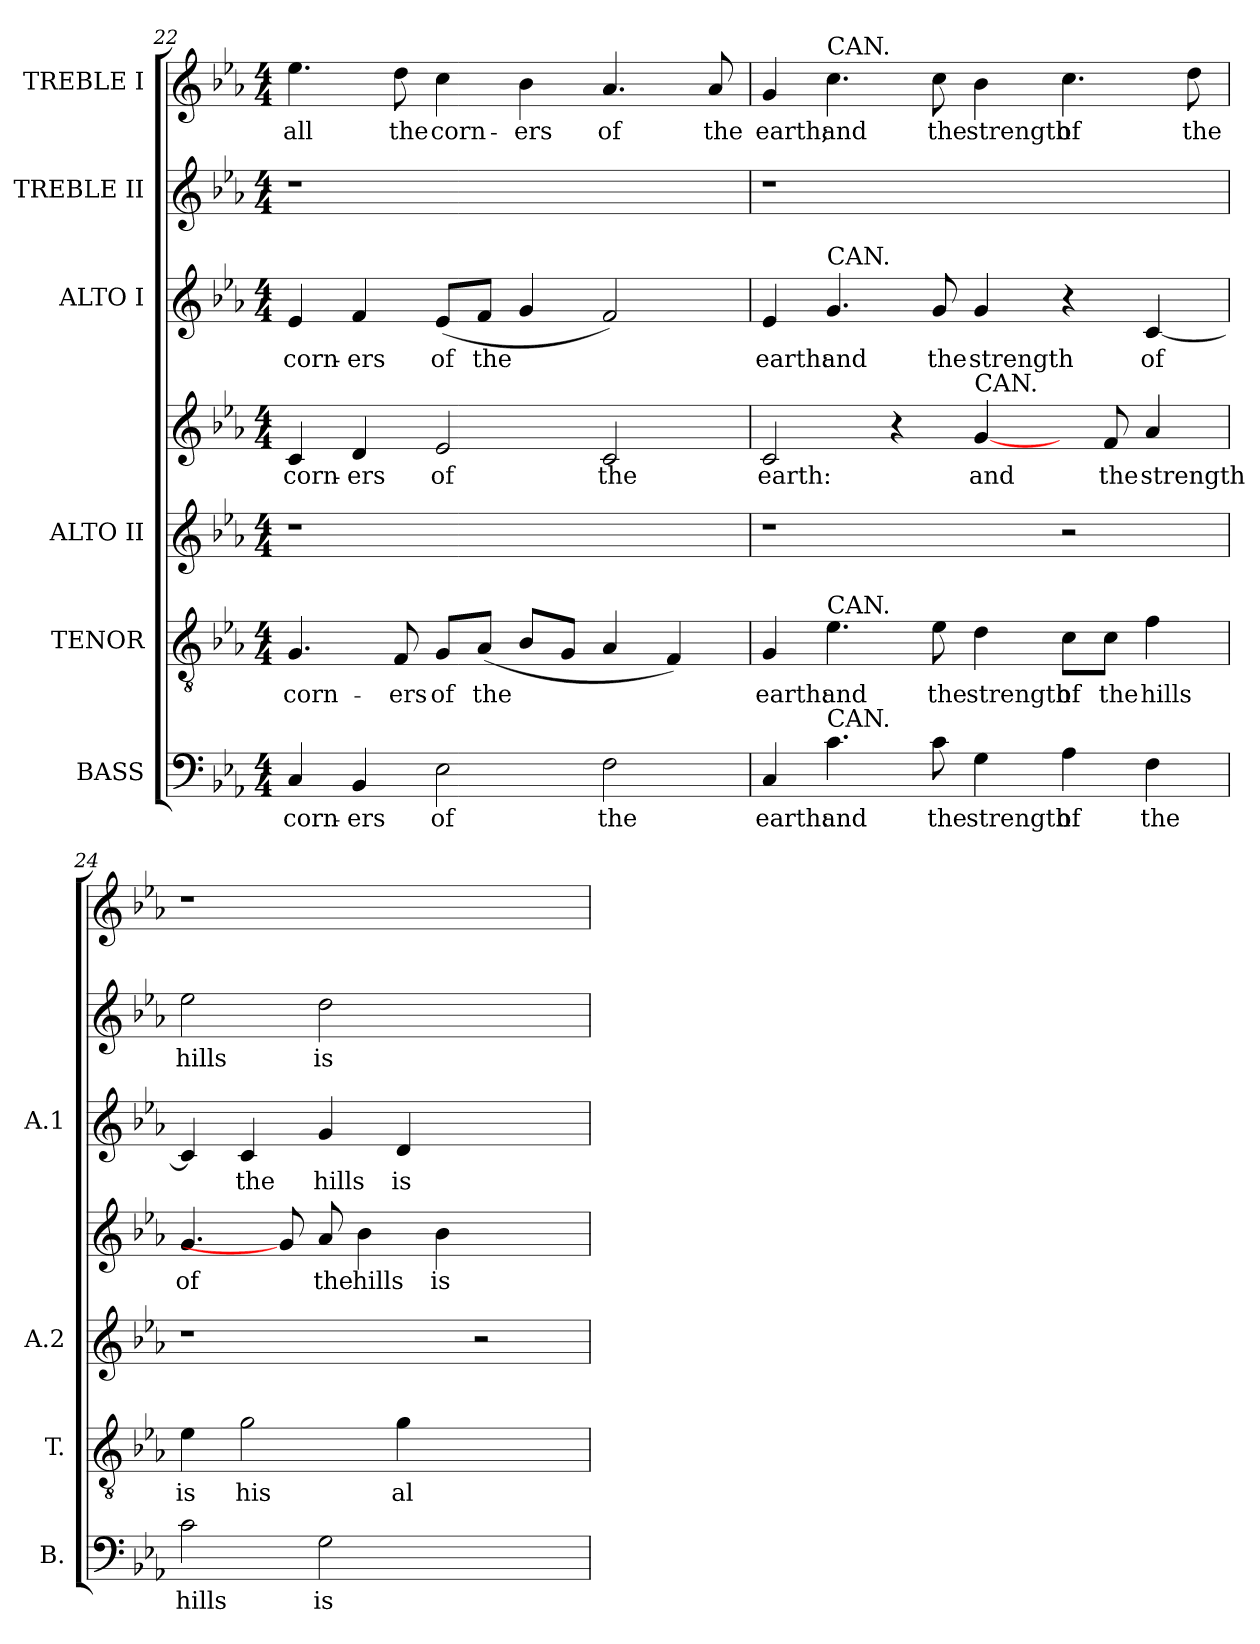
**kern	**text	**kern	**text	**kern	**kern	**text	**kern	**text	**kern	**text	**kern	**text
*part6	*part6	*part5	*part5	*part4	*part4	*part4	*part3	*part3	*part2	*part2	*part1	*part1
*staff7	*staff7	*staff6	*staff6	*staff5	*staff4	*staff4	*staff3	*staff3	*staff2	*staff2	*staff1	*staff1
*I"BASS	*	*I"TENOR	*	*I"ALTO II	*	*	*I"ALTO I	*	*I"TREBLE II	*	*I"TREBLE I	*
*I'B.	*	*I'T.	*	*I'A.2	*	*	*I'A.1	*	*	*	*	*
*clefF4	*	*clefGv2	*	*clefG2	*clefG2	*	*clefG2	*	*clefG2	*	*clefG2	*
*	*	*ITrd7c12	*	*	*	*	*	*	*	*	*	*
*k[b-e-a-]	*	*k[b-e-a-]	*	*k[b-e-a-]	*k[b-e-a-]	*	*k[b-e-a-]	*	*k[b-e-a-]	*	*k[b-e-a-]	*
*E-:	*	*E-:	*	*E-:	*E-:	*	*E-:	*	*E-:	*	*E-:	*
*M4/4	*	*M4/4	*	*M4/4	*M4/4	*	*M4/4	*	*M4/4	*	*M4/4	*
=22	=22	=22	=22	=22	=22	=22	=22	=22	=22	=22	=22	=22
!	!LO:LY:b:color=#000000	!	!	!	!	!	!	!	!	!	!	!
!	!	!	!LO:LY:b:color=#000000	!	!	!	!	!	!	!	!	!
!	!	!	!	!	!	!LO:LY:b:color=#000000	!	!	!	!	!	!
!	!	!	!	!	!	!	!	!LO:LY:b:color=#000000	!LO:N:vis=1	!	!	!
!	!	!	!	!	!	!	!	!	!	!	!	!LO:LY:b:color=#000000
4Ci/	corn-	4.GGi/	corn-	1r	4ci/	corn-	4e-i/	corn-	1r	.	4.ee-i\	all
!	!LO:LY:b:color=#000000	!	!	!	!	!	!	!	!	!	!	!
!	!	!	!	!	!	!LO:LY:b:color=#000000	!	!	!	!	!	!
!	!	!	!	!	!	!	!	!LO:LY:b:color=#000000	!	!	!	!
4BB-i/	-ers	.	.	.	4di/	-ers	4fi/	-ers	.	.	.	.
!	!	!	!LO:LY:b:color=#000000	!	!	!	!	!	!	!	!	!
!	!	!	!	!	!	!	!	!	!	!	!	!LO:LY:b:color=#000000
.	.	8FFi/	-ers	.	.	.	.	.	.	.	8ddi\	the
!	!LO:LY:b:color=#000000	!	!	!	!	!	!	!	!	!	!	!
!	!	!	!LO:LY:b:color=#000000	!	!	!	!	!	!	!	!	!
!	!	!	!	!	!	!LO:LY:b:color=#000000	!	!	!	!	!	!
!	!	!	!	!	!	!	!	!LO:LY:b:color=#000000	!	!	!	!
!	!	!	!	!	!	!	!	!	!	!	!	!LO:LY:b:color=#000000
2E-i\	of	8GGi/L	of	.	2e-i/	of	(8e-i/L	of	.	.	4cci\	corn-
!	!	!	!LO:LY:b:color=#000000	!	!	!	!	!	!	!	!	!
!	!	!	!	!	!	!	!	!LO:LY:b:color=#000000	!	!	!	!
.	.	(8AA-i/J	the	.	.	.	8fi/J	the	.	.	.	.
!	!	!	!	!	!	!	!	!	!	!	!	!LO:LY:b:color=#000000
.	.	8BB-i/L	.	.	.	.	4gi/	.	.	.	4b-i\	-ers
.	.	8GGi/J	.	.	.	.	.	.	.	.	.	.
!	!LO:LY:b:color=#000000	!	!	!	!	!	!	!	!	!	!	!
!	!	!	!	!	!	!LO:LY:b:color=#000000	!	!	!	!	!	!
!	!	!	!	!	!	!	!	!	!	!	!	!LO:LY:b:color=#000000
2Fi\	the	4AA-i/	.	2ryy	2ci/	the	2fi/)	.	2ryy	.	4.a-i/	of
.	.	4FFi/)	.	.	.	.	.	.	.	.	.	.
!	!	!	!	!	!	!	!	!	!	!	!	!LO:LY:b:color=#000000
.	.	.	.	.	.	.	.	.	.	.	8a-i/	the
=23	=23	=23	=23	=23	=23	=23	=23	=23	=23	=23	=23	=23
!	!LO:LY:b:color=#000000	!	!	!	!	!	!	!	!	!	!	!
!	!	!	!LO:LY:b:color=#000000	!	!	!	!	!	!	!	!	!
!	!	!	!	!	!	!LO:LY:b:color=#000000	!	!	!	!	!	!
!	!	!	!	!	!	!	!	!LO:LY:b:color=#000000	!LO:N:vis=1	!	!	!
!	!	!	!	!	!	!	!	!	!	!	!	!LO:LY:b:color=#000000
4Ci/	earth:	4GGi/	earth:	1r	2ci/	earth:	4e-i/	earth:	1r	.	4gi/	earth;
!	!LO:LY:b:color=#000000	!	!	!	!	!	!	!	!	!	!	!
!	!	!	!LO:LY:b:color=#000000	!	!	!	!	!	!	!	!	!
!	!	!	!	!	!	!	!	!LO:LY:b:color=#000000	!	!	!	!
!	!	!	!	!	!	!	!	!	!	!	!LO:TX:a:t=CAN.	!
!	!	!	!	!	!	!	!LO:TX:a:t=CAN.	!	!	!	!	!
!	!	!LO:TX:a:t=CAN.	!	!	!	!	!	!	!	!	!	!
!LO:TX:a:t=CAN.	!	!	!	!	!	!	!	!	!	!	!	!
!	!	!	!	!	!	!	!	!	!	!	!	!LO:LY:b:color=#000000
4.ci\	and	4.E-i\	and	.	.	.	4.gi/	and	.	.	4.cci\	and
.	.	.	.	.	4r	.	.	.	.	.	.	.
!	!LO:LY:b:color=#000000	!	!	!	!	!	!	!	!	!	!	!
!	!	!	!LO:LY:b:color=#000000	!	!	!	!	!	!	!	!	!
!	!	!	!	!	!	!	!	!LO:LY:b:color=#000000	!	!	!	!
!	!	!	!	!	!	!	!	!	!	!	!	!LO:LY:b:color=#000000
8ci\	the	8E-i\	the	.	.	.	8gi/	the	.	.	8cci\	the
!	!LO:LY:b:color=#000000	!	!	!	!	!	!	!	!	!	!	!
!	!	!	!LO:LY:b:color=#000000	!	!	!	!	!	!	!	!	!
!	!	!	!	!	!	!LO:LY:b:color=#000000	!	!	!	!	!	!
!	!	!	!	!	!	!	!	!LO:LY:b:color=#000000	!	!	!	!
!	!	!	!	!	!LO:TX:a:t=CAN.	!	!	!	!	!	!	!
!	!	!	!	!	!	!	!	!	!	!	!	!LO:LY:b:color=#000000
4Gi\	strength	4Di\	strength	.	[4gi/	and	4gi/	strength	.	.	4b-i\	strength
!	!LO:LY:b:color=#000000	!	!	!	!	!	!	!	!	!	!	!
!	!	!	!LO:LY:b:color=#000000	!	!	!	!	!	!	!	!	!
!	!	!	!	!	!	!	!	!	!	!	!	!LO:LY:b:color=#000000
4A-i\	of	8Ci\L	of	2r	8ryy	.	4r	.	2ryy	.	4.cci\	of
!	!	!	!LO:LY:b:color=#000000	!	!	!	!	!	!	!	!	!
!	!	!	!	!	!	!LO:LY:b:color=#000000	!	!	!	!	!	!
.	.	8Ci\J	the	.	8fi/	the	.	.	.	.	.	.
!	!LO:LY:b:color=#000000	!	!	!	!	!	!	!	!	!	!	!
!	!	!	!LO:LY:b:color=#000000	!	!	!	!	!	!	!	!	!
!	!	!	!	!	!	!LO:LY:b:color=#000000	!	!	!	!	!	!
!	!	!	!	!	!	!	!	!LO:LY:b:color=#000000	!	!	!	!
4Fi\	the	4Fi\	hills	.	4a-i/	strength	[4ci/	of	.	.	.	.
!	!	!	!	!	!	!	!	!	!	!	!	!LO:LY:b:color=#000000
.	.	.	.	.	.	.	.	.	.	.	8ddi\	the
!!LO:PB:g=z
=24	=24	=24	=24	=24	=24	=24	=24	=24	=24	=24	=24	=24
!	!LO:LY:b:color=#000000	!	!	!	!	!	!	!	!	!	!	!
!	!	!	!LO:LY:b:color=#000000	!	!	!	!	!	!	!	!	!
!	!	!	!	!	!	!LO:LY:b:color=#000000	!	!	!	!	!	!
!	!	!	!	!	!	!	!	!	!	!LO:LY:b:color=#000000	!	!
2ci\	hills	4E-i\	is	1r	4.gi/	of	4ci/]	.	2ee-i\	hills	1r	.
!	!	!	!LO:LY:b:color=#000000	!	!	!	!	!	!	!	!	!
!	!	!	!	!	!	!	!	!LO:LY:b:color=#000000	!	!	!	!
.	.	2Gi\	his	.	.	.	4ci/	the	.	.	.	.
.	.	.	.	.	8gi/]	.	.	.	.	.	.	.
!	!LO:LY:b:color=#000000	!	!	!	!	!	!	!	!	!	!	!
!	!	!	!	!	!	!LO:LY:b:color=#000000	!	!	!	!	!	!
!	!	!	!	!	!	!	!	!LO:LY:b:color=#000000	!	!	!	!
!	!	!	!	!	!	!	!	!	!	!LO:LY:b:color=#000000	!	!
2Gi\	is	.	.	.	8a-i/	the	4gi/	hills	2ddi\	is	.	.
!	!	!	!	!	!	!LO:LY:b:color=#000000	!	!	!	!	!	!
.	.	.	.	.	4b-i\	hills	.	.	.	.	.	.
!	!	!	!LO:LY:b:color=#000000	!	!	!	!	!	!	!	!	!
!	!	!	!	!	!	!	!	!LO:LY:b:color=#000000	!	!	!	!
.	.	4Gi\	al-	.	.	.	4di/	is	.	.	.	.
!	!	!	!	!	!	!LO:LY:b:color=#000000	!	!	!	!	!	!
.	.	.	.	.	4b-i\	is	.	.	.	.	.	.
2ryy	.	2ryy	.	2r	.	.	2ryy	.	2ryy	.	2ryy	.
.	.	.	.	.	4.ryy	.	.	.	.	.	.	.
=	=	=	=	=	=	=	=	=	=	=	=	=
*-	*-	*-	*-	*-	*-	*-	*-	*-	*-	*-	*-	*-
